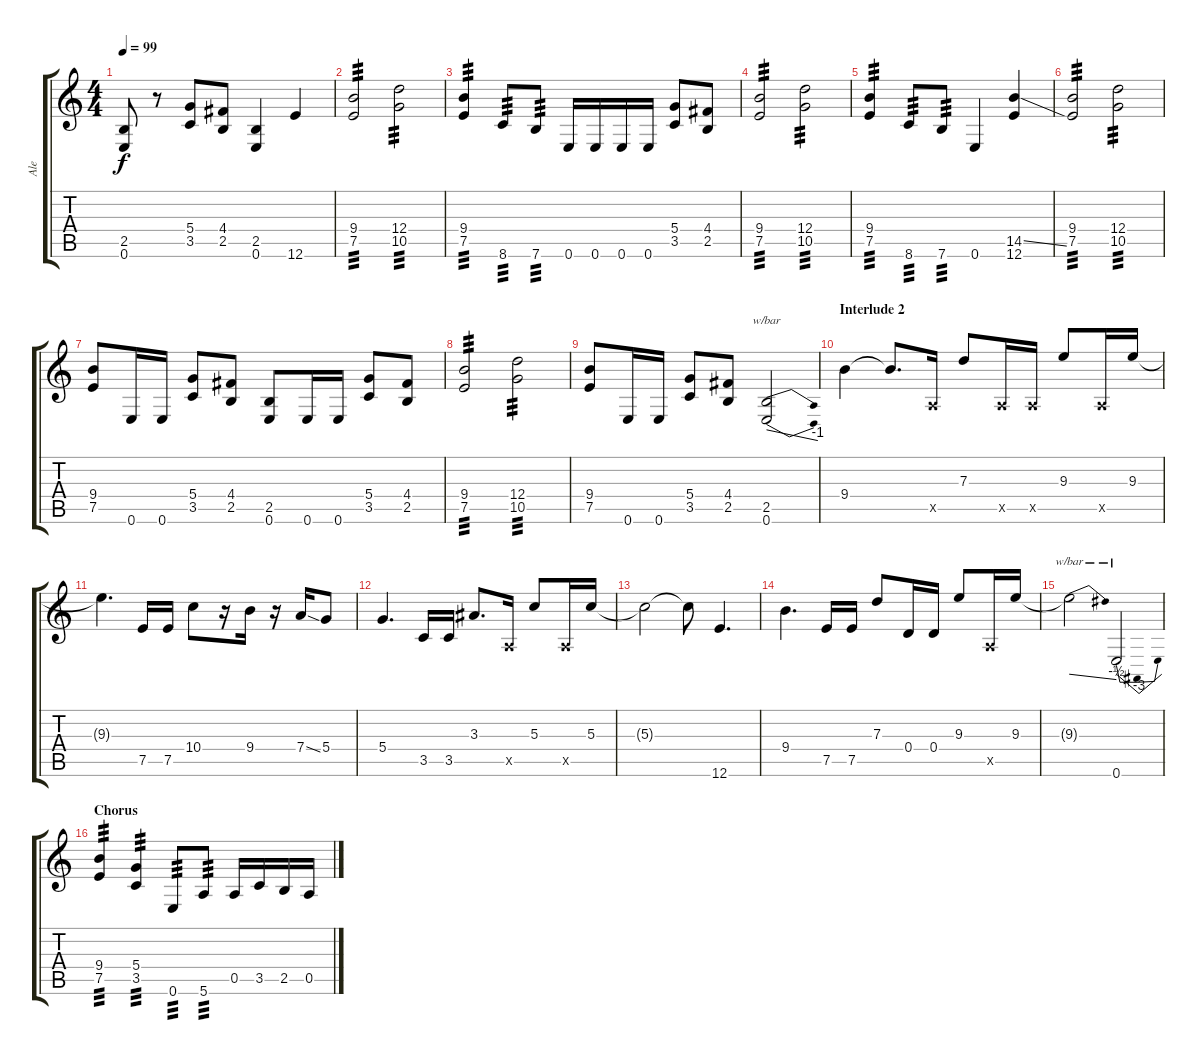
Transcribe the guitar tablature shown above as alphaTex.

\track ("Ale" "Ale") {instrument distortionguitar}
\staff {score tabs}
\tuning (E4 B3 G3 D3 A2 E2) {hide}
\ts (4 4)
\tempo 99
\clef g2
\ks c
(2.5 0.6).8{dy f} r.8 (5.4 3.5).8 (4.4 2.5).8 (2.5 0.6).4 12.6.4 |
(9.4 7.5).2{tp 3} (12.4 10.5).2{tp 3} |
(9.4 7.5).4{tp 3} 8.6.8{tp 3} 7.6.8{tp 3} 0.6.16 0.6.16 0.6.16 0.6.16 (5.4 3.5).8 (4.4 2.5).8 |
(9.4 7.5).2{tp 3} (12.4 10.5).2{tp 3} |
(9.4 7.5).4{tp 3} 8.6.8{tp 3} 7.6.8{tp 3} 0.6.4 (14.5{ss} 12.6).4 |
(9.4 7.5).2{tp 3} (12.4 10.5).2{tp 3} |
(9.4 7.5).8 0.6.16 0.6.16 (5.4 3.5).8 (4.4 2.5).8 (2.5 0.6).8 0.6.16 0.6.16 (5.4 3.5).8 (4.4 2.5).8 |
(9.4 7.5).2{tp 3} (12.4 10.5).2{tp 3} |
(9.4 7.5).8 0.6.16 0.6.16 (5.4 3.5).8 (4.4 2.5).8 (2.5 0.6).2{tbe (dive default 0 0 60 -4)} |
\section ("" "Interlude 2")
9.4.4 9.4{t}.8{d} 0.5{x}.16 7.3.8 0.5{x}.16 0.5{x}.16 9.3.8 0.5{x}.16 9.3.16 |
9.3{t}.4{d} 7.5.16 7.5.16 10.4.8 r.16 9.4.16 r.16 7.4{ss}.16 5.4.8 |
5.4.4{d} 3.5.16 3.5.16 3.3.8{d} 0.5{x}.16 5.3.8 0.5{x}.16 5.3.16 |
5.3{t}.2 5.3{t}.8 12.6.4{d} |
9.4.4{d} 7.5.16 7.5.16 7.3.8 0.4.16 0.4.16 9.3.8 0.5{x}.16 9.3.16 |
9.3{t}.2{tbe (dive default 0 0 60 -2)} 0.6.2{tbe (dip default 0 0 30 -12 60 0)} |
\section ("" "Chorus")
(9.4 7.5).4{tp 3} (5.4 3.5).4{tp 3} 0.6.8{tp 3} 5.6.8{tp 3} 0.5.16 3.5.16 2.5.16 0.5.16
